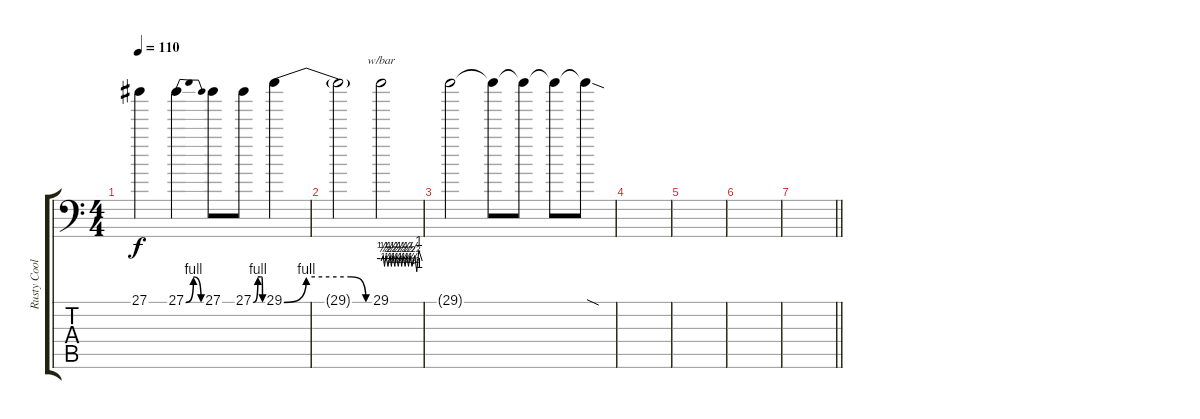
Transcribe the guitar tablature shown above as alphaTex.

\track ("Rusty Cooley (Solo)" "Rusty Cool") {instrument distortionguitar}
\staff {score tabs}
\tuning (C4 G3 Eb3 Bb2 F2 Bb1) {hide}
\ts (4 4)
\tempo 110
\clef f4
\ks c
27.1{t}.4{dy f} 27.1{be (bendrelease 0 0 15 4 35 4 60 0)}.4 27.1.8 27.1{be (custom 0 0 30 4 45 4 55 4 60 0)}.8 29.1{be (custom 0 0 15 4 45 4 55 0 60 0)}.4 |
29.1{t}.2 29.1.2{tbe (custom default 0 0 3 2 5 -2 7 2 10 -2 13 2 15 -2 17 2 20 -2 22 2 25 -2 28 2 30 -2 32 2 35 -2 37 2 40 -2 42 2 45 -2 49 2 52 -4 55 4 60 0)} |
29.1{t}.2 29.1{t}.8 29.1{t}.8 29.1{t}.8 29.1{sod t}.8 |
|
|
|
\barLineRight lightlight
